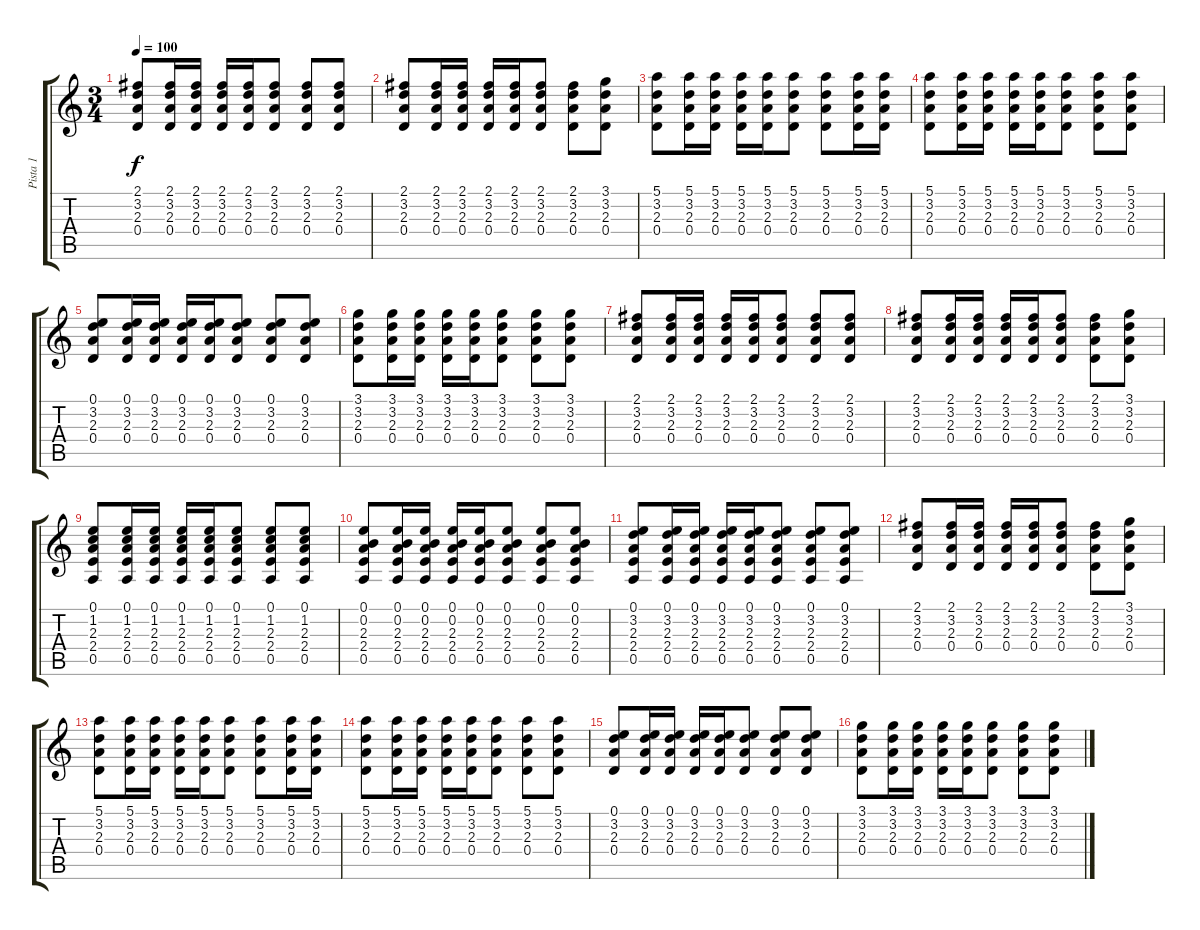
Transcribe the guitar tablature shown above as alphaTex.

\track ("Pista 1" "Pista 1") {instrument acousticguitarnylon}
\staff {score tabs}
\tuning (E4 B3 G3 D3 A2 E2) {hide}
\ts (3 4)
\tempo 100
\clef g2
\ks c
(2.1 3.2 2.3 0.4).8{dy f} (2.1 3.2 2.3 0.4).16 (2.1 3.2 2.3 0.4).16 (2.1 3.2 2.3 0.4).16 (2.1 3.2 2.3 0.4).16 (2.1 3.2 2.3 0.4).8 (2.1 3.2 2.3 0.4).8 (2.1 3.2 2.3 0.4).8 |
(2.1 3.2 2.3 0.4).8 (2.1 3.2 2.3 0.4).16 (2.1 3.2 2.3 0.4).16 (2.1 3.2 2.3 0.4).16 (2.1 3.2 2.3 0.4).16 (2.1 3.2 2.3 0.4).8 (2.1 3.2 2.3 0.4).8 (3.1 3.2 2.3 0.4).8 |
(5.1 3.2 2.3 0.4).8 (5.1 3.2 2.3 0.4).16 (5.1 3.2 2.3 0.4).16 (5.1 3.2 2.3 0.4).16 (5.1 3.2 2.3 0.4).16 (5.1 3.2 2.3 0.4).8 (5.1 3.2 2.3 0.4).8 (5.1 3.2 2.3 0.4).16 (5.1 3.2 2.3 0.4).16 |
(5.1 3.2 2.3 0.4).8 (5.1 3.2 2.3 0.4).16 (5.1 3.2 2.3 0.4).16 (5.1 3.2 2.3 0.4).16 (5.1 3.2 2.3 0.4).16 (5.1 3.2 2.3 0.4).8 (5.1 3.2 2.3 0.4).8 (5.1 3.2 2.3 0.4).8 |
(0.1 3.2 2.3 0.4).8 (0.1 3.2 2.3 0.4).16 (0.1 3.2 2.3 0.4).16 (0.1 3.2 2.3 0.4).16 (0.1 3.2 2.3 0.4).16 (0.1 3.2 2.3 0.4).8 (0.1 3.2 2.3 0.4).8 (0.1 3.2 2.3 0.4).8 |
(3.1 3.2 2.3 0.4).8 (3.1 3.2 2.3 0.4).16 (3.1 3.2 2.3 0.4).16 (3.1 3.2 2.3 0.4).16 (3.1 3.2 2.3 0.4).16 (3.1 3.2 2.3 0.4).8 (3.1 3.2 2.3 0.4).8 (3.1 3.2 2.3 0.4).8 |
(2.1 3.2 2.3 0.4).8 (2.1 3.2 2.3 0.4).16 (2.1 3.2 2.3 0.4).16 (2.1 3.2 2.3 0.4).16 (2.1 3.2 2.3 0.4).16 (2.1 3.2 2.3 0.4).8 (2.1 3.2 2.3 0.4).8 (2.1 3.2 2.3 0.4).8 |
(2.1 3.2 2.3 0.4).8 (2.1 3.2 2.3 0.4).16 (2.1 3.2 2.3 0.4).16 (2.1 3.2 2.3 0.4).16 (2.1 3.2 2.3 0.4).16 (2.1 3.2 2.3 0.4).8 (2.1 3.2 2.3 0.4).8 (3.1 3.2 2.3 0.4).8 |
(0.1 1.2 2.3 2.4 0.5).8 (0.1 1.2 2.3 2.4 0.5).16 (0.1 1.2 2.3 2.4 0.5).16 (0.1 1.2 2.3 2.4 0.5).16 (0.1 1.2 2.3 2.4 0.5).16 (0.1 1.2 2.3 2.4 0.5).8 (0.1 1.2 2.3 2.4 0.5).8 (0.1 1.2 2.3 2.4 0.5).8 |
(0.1 0.2 2.3 2.4 0.5).8 (0.1 0.2 2.3 2.4 0.5).16 (0.1 0.2 2.3 2.4 0.5).16 (0.1 0.2 2.3 2.4 0.5).16 (0.1 0.2 2.3 2.4 0.5).16 (0.1 0.2 2.3 2.4 0.5).8 (0.1 0.2 2.3 2.4 0.5).8 (0.1 0.2 2.3 2.4 0.5).8 |
(0.1 3.2 2.3 2.4 0.5).8 (0.1 3.2 2.3 2.4 0.5).16 (0.1 3.2 2.3 2.4 0.5).16 (0.1 3.2 2.3 2.4 0.5).16 (0.1 3.2 2.3 2.4 0.5).16 (0.1 3.2 2.3 2.4 0.5).8 (0.1 3.2 2.3 2.4 0.5).8 (0.1 3.2 2.3 2.4 0.5).8 |
(2.1 3.2 2.3 0.4).8 (2.1 3.2 2.3 0.4).16 (2.1 3.2 2.3 0.4).16 (2.1 3.2 2.3 0.4).16 (2.1 3.2 2.3 0.4).16 (2.1 3.2 2.3 0.4).8 (2.1 3.2 2.3 0.4).8 (3.1 3.2 2.3 0.4).8 |
(5.1 3.2 2.3 0.4).8 (5.1 3.2 2.3 0.4).16 (5.1 3.2 2.3 0.4).16 (5.1 3.2 2.3 0.4).16 (5.1 3.2 2.3 0.4).16 (5.1 3.2 2.3 0.4).8 (5.1 3.2 2.3 0.4).8 (5.1 3.2 2.3 0.4).16 (5.1 3.2 2.3 0.4).16 |
(5.1 3.2 2.3 0.4).8 (5.1 3.2 2.3 0.4).16 (5.1 3.2 2.3 0.4).16 (5.1 3.2 2.3 0.4).16 (5.1 3.2 2.3 0.4).16 (5.1 3.2 2.3 0.4).8 (5.1 3.2 2.3 0.4).8 (5.1 3.2 2.3 0.4).8 |
(0.1 3.2 2.3 0.4).8 (0.1 3.2 2.3 0.4).16 (0.1 3.2 2.3 0.4).16 (0.1 3.2 2.3 0.4).16 (0.1 3.2 2.3 0.4).16 (0.1 3.2 2.3 0.4).8 (0.1 3.2 2.3 0.4).8 (0.1 3.2 2.3 0.4).8 |
(3.1 3.2 2.3 0.4).8 (3.1 3.2 2.3 0.4).16 (3.1 3.2 2.3 0.4).16 (3.1 3.2 2.3 0.4).16 (3.1 3.2 2.3 0.4).16 (3.1 3.2 2.3 0.4).8 (3.1 3.2 2.3 0.4).8 (3.1 3.2 2.3 0.4).8
